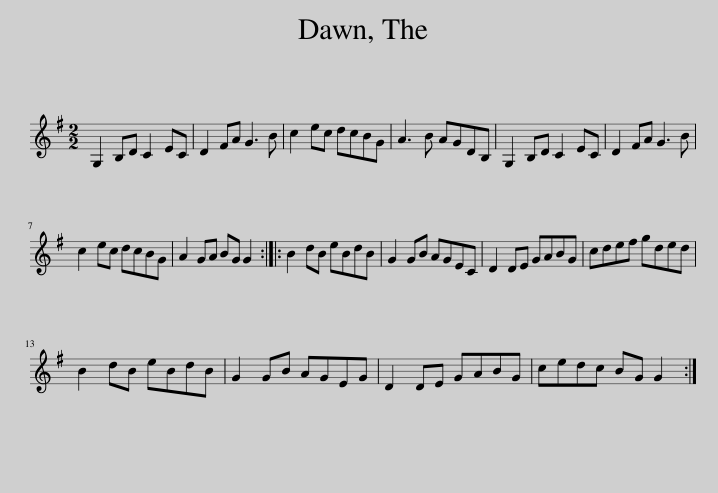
X:1
L:1/8
M:2/2
I:linebreak $
K:G
V:1 treble
V:1
 G,2 B,D C2 EC | D2 FA G3 B | c2 ec dcBG | A3 B AGDB, | G,2 B,D C2 EC | %5
 D2 FA G3 B |$ c2 ec dcBG | A2 GA BG G2 :: B2 dB eBdB | G2 GB AGEC | %10
 D2 DE GABG | cdef gded |$ B2 dB eBdB | G2 GB AGEG | D2 DE GABG | %15
 cedc BG G2 :| %16
